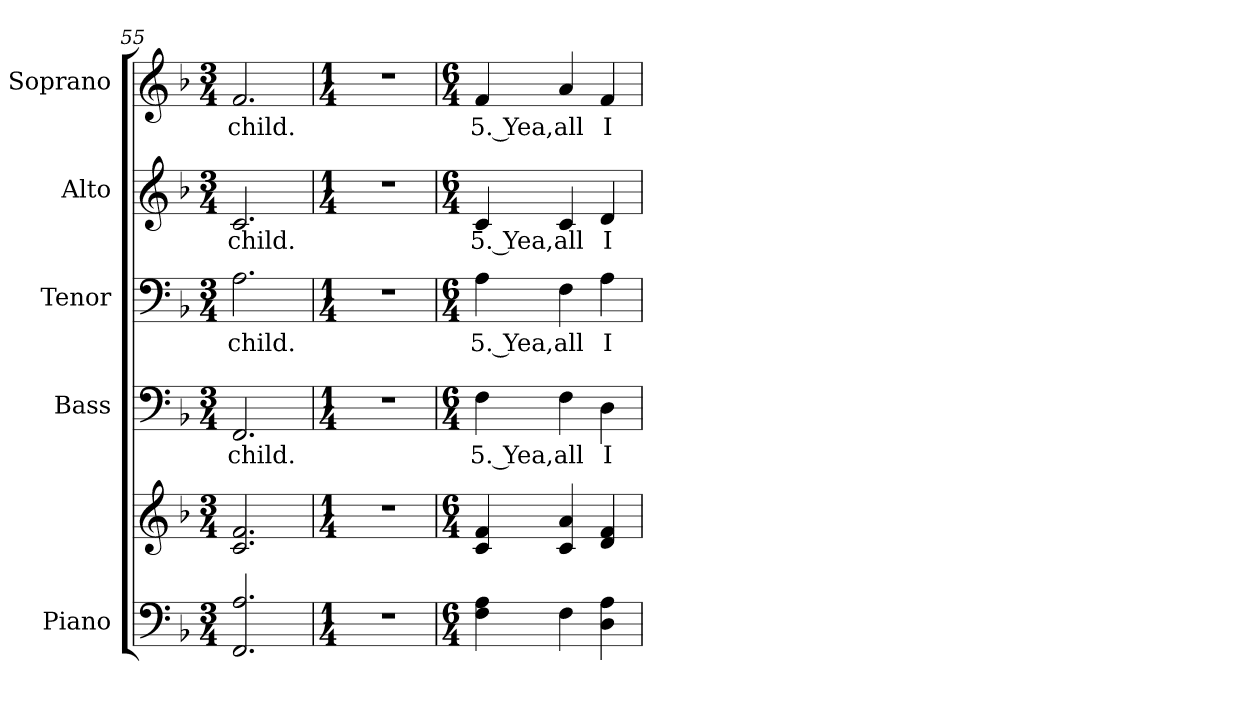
**kern	**kern	**kern	**text	**kern	**text	**kern	**text	**kern	**text
*part5	*part5	*part4	*part4	*part3	*part3	*part2	*part2	*part1	*part1
*staff6	*staff5	*staff4	*staff4	*staff3	*staff3	*staff2	*staff2	*staff1	*staff1
*I"Piano	*	*I"Bass	*	*I"Tenor	*	*I"Alto	*	*I"Soprano	*
*I'Pno.	*	*I'B.	*	*I'T.	*	*I'A.	*	*I'S.	*
!!LO:PB:g=z
*clefF4	*clefG2	*clefF4	*	*clefF4	*	*clefG2	*	*clefG2	*
*k[b-]	*k[b-]	*k[b-]	*	*k[b-]	*	*k[b-]	*	*k[b-]	*
*F:	*F:	*F:	*	*F:	*	*F:	*	*F:	*
*M3/4	*M3/4	*M3/4	*	*M3/4	*	*M3/4	*	*M3/4	*
=55	=55	=55	=55	=55	=55	=55	=55	=55	=55
!	!	!	!LO:LY:b:color=#000000	!	!	!	!	!	!
!	!	!	!	!	!LO:LY:b:color=#000000	!	!	!	!
!	!	!	!	!	!	!	!LO:LY:b:color=#000000	!	!
!	!	!	!	!	!	!	!	!	!LO:LY:b:color=#000000
2.FFi/ 2.Ai	2.ci/ 2.fi	2.FFi/	child.	2.Ai\	child.	2.ci/	child.	2.fi/	child.
=56	=56	=56	=56	=56	=56	=56	=56	=56	=56
*M1/4	*M1/4	*M1/4	*	*M1/4	*	*M1/4	*	*M1/4	*
!LO:N:vis=1	!LO:N:vis=1	!LO:N:vis=1	!	!LO:N:vis=1	!	!LO:N:vis=1	!	!LO:N:vis=1	!
4r	4r	4r	.	4r	.	4r	.	4r	.
!!LO:PB:g=z
=57	=57	=57	=57	=57	=57	=57	=57	=57	=57
*M6/4	*M6/4	*M6/4	*	*M6/4	*	*M6/4	*	*M6/4	*
!	!	!	!LO:LY:b:color=#000000	!	!	!	!	!	!
!	!	!	!	!	!LO:LY:b:color=#000000	!	!	!	!
!	!	!	!	!	!	!	!LO:LY:b:color=#000000	!	!
!	!	!	!	!	!	!	!	!	!LO:LY:b:color=#000000
4Fi\ 4Ai	4ci/ 4fi	4Fi\	5. Yea,	4Ai\	5. Yea,	4ci/	5. Yea,	4fi/	5. Yea,
!	!	!	!LO:LY:b:color=#000000	!	!	!	!	!	!
!	!	!	!	!	!LO:LY:b:color=#000000	!	!	!	!
!	!	!	!	!	!	!	!LO:LY:b:color=#000000	!	!
!	!	!	!	!	!	!	!	!	!LO:LY:b:color=#000000
4Fi\	4ci/ 4ai	4Fi\	all	4Fi\	all	4ci/	all	4ai/	all
!	!	!	!LO:LY:b:color=#000000	!	!	!	!	!	!
!	!	!	!	!	!LO:LY:b:color=#000000	!	!	!	!
!	!	!	!	!	!	!	!LO:LY:b:color=#000000	!	!
!	!	!	!	!	!	!	!	!	!LO:LY:b:color=#000000
4Di\ 4Ai	4di/ 4fi	4Di\	I	4Ai\	I	4di/	I	4fi/	I
=	=	=	=	=	=	=	=	=	=
*-	*-	*-	*-	*-	*-	*-	*-	*-	*-
